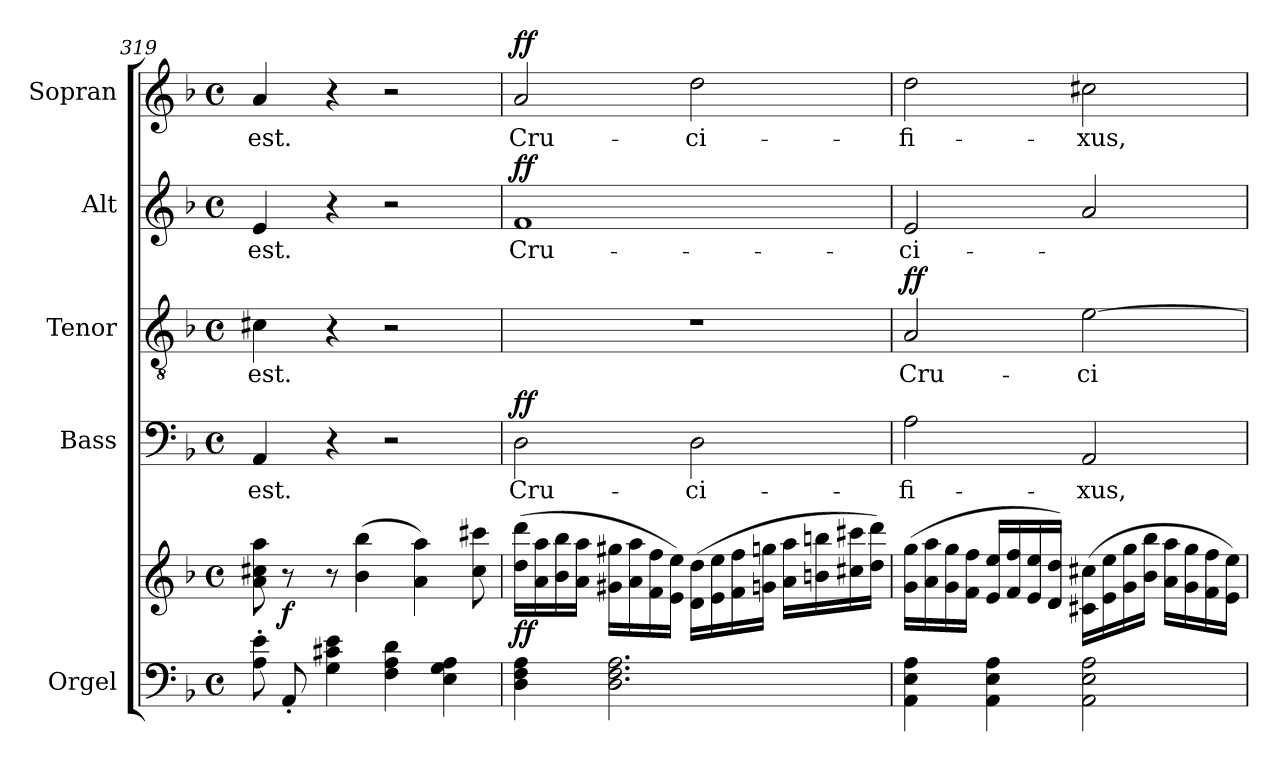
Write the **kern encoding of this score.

**kern	**kern	**dynam	**kern	**text	**dynam	**kern	**text	**dynam	**kern	**text	**dynam	**kern	**text	**dynam
*part5	*part5	*part5	*part4	*part4	*part4	*part3	*part3	*part3	*part2	*part2	*part2	*part1	*part1	*part1
*staff6	*staff5	*staff5/6	*staff4	*staff4	*staff4	*staff3	*staff3	*staff3	*staff2	*staff2	*staff2	*staff1	*staff1	*staff1
*I"Orgel	*	*	*I"Bass	*	*	*I"Tenor	*	*	*I"Alt	*	*	*I"Sopran	*	*
*I'Org.	*	*	*I'B	*	*	*I'T	*	*	*I'A	*	*	*I'S	*	*
!!LO:LB:g=z
*clefF4	*clefG2	*	*clefF4	*	*	*clefGv2	*	*	*clefG2	*	*	*clefG2	*	*
*k[b-]	*k[b-]	*	*k[b-]	*	*	*k[b-]	*	*	*k[b-]	*	*	*k[b-]	*	*
*F:	*F:	*	*F:	*	*	*F:	*	*	*F:	*	*	*F:	*	*
*M4/4	*M4/4	*	*M4/4	*	*	*M4/4	*	*	*M4/4	*	*	*M4/4	*	*
*met(c)	*met(c)	*	*met(c)	*	*	*met(c)	*	*	*met(c)	*	*	*met(c)	*	*
=319	=319	=319	=319	=319	=319	=319	=319	=319	=319	=319	=319	=319	=319	=319
!	!	!	!	!LO:LY:b	!	!	!LO:LY:b	!	!	!LO:LY:b	!	!	!LO:LY:b	!
8A\'> 8e\'>	8a\ 8cc#X\ 8aa\	.	4AA/	est.	.	4c#X\	est.	.	4e/	est.	.	4a/	est.	.
!	!	!LO:DY:b	!	!	!	!	!	!	!	!	!	!	!	!
8AA'</	8r	f	.	.	.	.	.	.	.	.	.	.	.	.
4G\ 4c#X\ 4e\	8r	.	4r	.	.	4r	.	.	4r	.	.	4r	.	.
.	(>4b-\ 4bb-\	.	.	.	.	.	.	.	.	.	.	.	.	.
4F\ 4A\ 4d\	.	.	2r	.	.	2r	.	.	2r	.	.	2r	.	.
.	4a\ 4aa\)	.	.	.	.	.	.	.	.	.	.	.	.	.
4E\ 4G\ 4A\	.	.	.	.	.	.	.	.	.	.	.	.	.	.
.	8cc#\ 8ccc#X\	.	.	.	.	.	.	.	.	.	.	.	.	.
=320	=320	=320	=320	=320	=320	=320	=320	=320	=320	=320	=320	=320	=320	=320
!	!	!LO:DY:b	!	!LO:LY:b	!LO:DY:a	!	!	!	!	!LO:LY:b	!LO:DY:a	!	!LO:LY:b	!LO:DY:a
4D\ 4F\ 4A\	(>16dd\ 16ddd\LL	ff	2D\	Cru-	ff	1r	.	.	1f	Cru-	ff	2a/	Cru-	ff
.	16a\ 16aa\	.	.	.	.	.	.	.	.	.	.	.	.	.
.	16b-\ 16bb-\	.	.	.	.	.	.	.	.	.	.	.	.	.
.	16a\ 16aa\JJ	.	.	.	.	.	.	.	.	.	.	.	.	.
2.D\ 2.F\ 2.A\	16g#X\ 16gg#X\LL	.	.	.	.	.	.	.	.	.	.	.	.	.
.	16a\ 16aa\	.	.	.	.	.	.	.	.	.	.	.	.	.
.	16f\ 16ff\	.	.	.	.	.	.	.	.	.	.	.	.	.
.	16e\ 16ee\JJ)	.	.	.	.	.	.	.	.	.	.	.	.	.
!	!	!	!	!LO:LY:b	!	!	!	!	!	!	!	!	!LO:LY:b	!
.	(>16d\ 16dd\LL	.	2D\	-ci-	.	.	.	.	.	.	.	2dd\	-ci-	.
.	16e\ 16ee\	.	.	.	.	.	.	.	.	.	.	.	.	.
.	16f\ 16ff\	.	.	.	.	.	.	.	.	.	.	.	.	.
.	16gn\ 16ggn\JJ	.	.	.	.	.	.	.	.	.	.	.	.	.
.	16a\ 16aa\LL	.	.	.	.	.	.	.	.	.	.	.	.	.
.	16bn\ 16bbn\	.	.	.	.	.	.	.	.	.	.	.	.	.
.	16cc#X\ 16ccc#X\	.	.	.	.	.	.	.	.	.	.	.	.	.
.	16dd\ 16ddd\JJ)	.	.	.	.	.	.	.	.	.	.	.	.	.
=321	=321	=321	=321	=321	=321	=321	=321	=321	=321	=321	=321	=321	=321	=321
!	!	!	!	!LO:LY:b	!	!	!LO:LY:b	!LO:DY:a	!	!LO:LY:b	!	!	!LO:LY:b	!
4AA\ 4E\ 4A\	(>16g\ 16gg\LL	.	2A\	-fi-	.	2A/	Cru-	ff	2e/	-ci-	.	2dd\	-fi-	.
.	16a\ 16aa\	.	.	.	.	.	.	.	.	.	.	.	.	.
.	16g\ 16gg\	.	.	.	.	.	.	.	.	.	.	.	.	.
.	16f\ 16ff\JJ	.	.	.	.	.	.	.	.	.	.	.	.	.
4AA\ 4E\ 4A\	16e/ 16ee/LL	.	.	.	.	.	.	.	.	.	.	.	.	.
.	16f/ 16ff/	.	.	.	.	.	.	.	.	.	.	.	.	.
.	16e/ 16ee/	.	.	.	.	.	.	.	.	.	.	.	.	.
.	16d/ 16dd/JJ)	.	.	.	.	.	.	.	.	.	.	.	.	.
!	!	!	!	!LO:LY:b	!	!	!LO:LY:b	!	!	!	!	!	!LO:LY:b	!
2AA\ 2E\ 2A\	(>16c#X\ 16cc#X\LL	.	2AA/	-xus,	.	[2e\	-ci-	.	2a/	.	.	2cc#X\	-xus,	.
.	16e\ 16ee\	.	.	.	.	.	.	.	.	.	.	.	.	.
.	16g\ 16gg\	.	.	.	.	.	.	.	.	.	.	.	.	.
.	16b-\ 16bb-\JJ	.	.	.	.	.	.	.	.	.	.	.	.	.
.	16a\ 16aa\LL	.	.	.	.	.	.	.	.	.	.	.	.	.
.	16g\ 16gg\	.	.	.	.	.	.	.	.	.	.	.	.	.
.	16f\ 16ff\	.	.	.	.	.	.	.	.	.	.	.	.	.
.	16e\ 16ee\JJ)	.	.	.	.	.	.	.	.	.	.	.	.	.
=	=	=	=	=	=	=	=	=	=	=	=	=	=	=
*-	*-	*-	*-	*-	*-	*-	*-	*-	*-	*-	*-	*-	*-	*-
